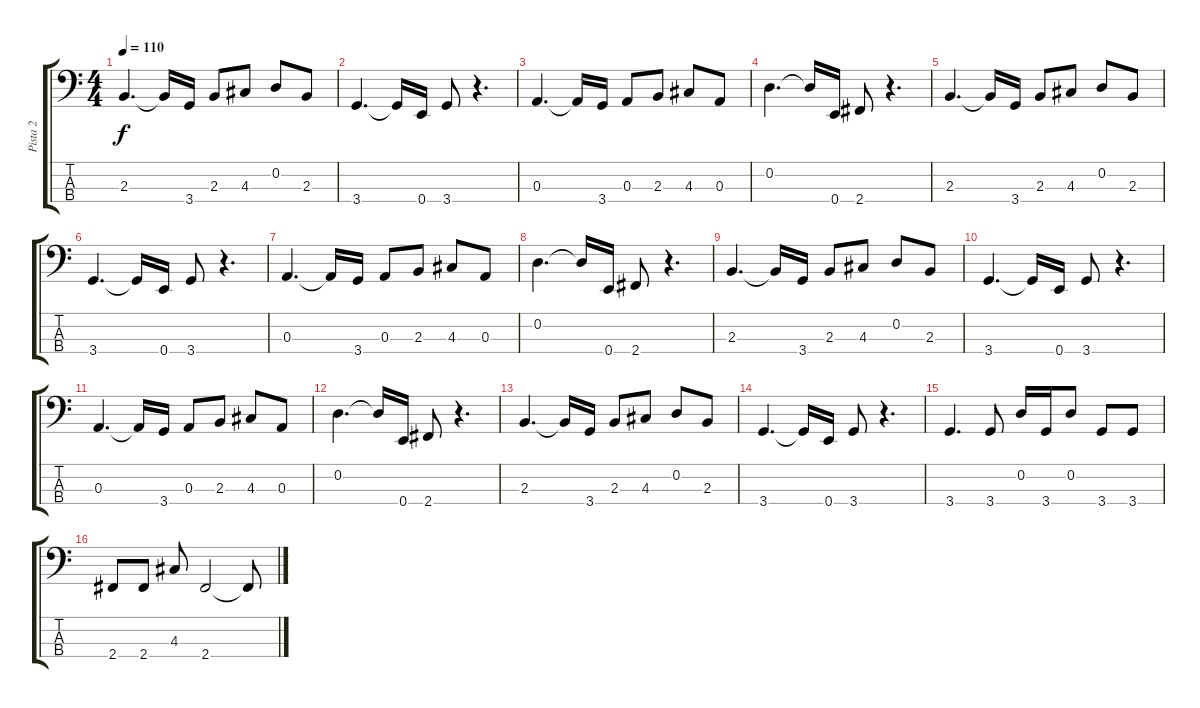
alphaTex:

\track ("Pista 2" "Pista 2") {instrument electricbassfinger}
\staff {score tabs}
\tuning (G2 D2 A1 E1) {hide}
\ts (4 4)
\tempo 110
\clef f4
\ks c
2.3.4{d dy f} 2.3{t}.16 3.4.16 2.3.8 4.3.8 0.2.8 2.3.8 |
3.4.4{d} 3.4{t}.16 0.4.16 3.4.8 r.4{d} |
0.3.4{d} 0.3{t}.16 3.4.16 0.3.8 2.3.8 4.3.8 0.3.8 |
0.2.4{d} 0.2{t}.16 0.4.16 2.4.8 r.4{d} |
2.3.4{d} 2.3{t}.16 3.4.16 2.3.8 4.3.8 0.2.8 2.3.8 |
3.4.4{d} 3.4{t}.16 0.4.16 3.4.8 r.4{d} |
0.3.4{d} 0.3{t}.16 3.4.16 0.3.8 2.3.8 4.3.8 0.3.8 |
0.2.4{d} 0.2{t}.16 0.4.16 2.4.8 r.4{d} |
2.3.4{d} 2.3{t}.16 3.4.16 2.3.8 4.3.8 0.2.8 2.3.8 |
3.4.4{d} 3.4{t}.16 0.4.16 3.4.8 r.4{d} |
0.3.4{d} 0.3{t}.16 3.4.16 0.3.8 2.3.8 4.3.8 0.3.8 |
0.2.4{d} 0.2{t}.16 0.4.16 2.4.8 r.4{d} |
2.3.4{d} 2.3{t}.16 3.4.16 2.3.8 4.3.8 0.2.8 2.3.8 |
3.4.4{d} 3.4{t}.16 0.4.16 3.4.8 r.4{d} |
3.4.4{d} 3.4.8 0.2.16 3.4.16 0.2.8 3.4.8 3.4.8 |
2.4.8 2.4.8 4.3.8 2.4.2 2.4{t}.8
